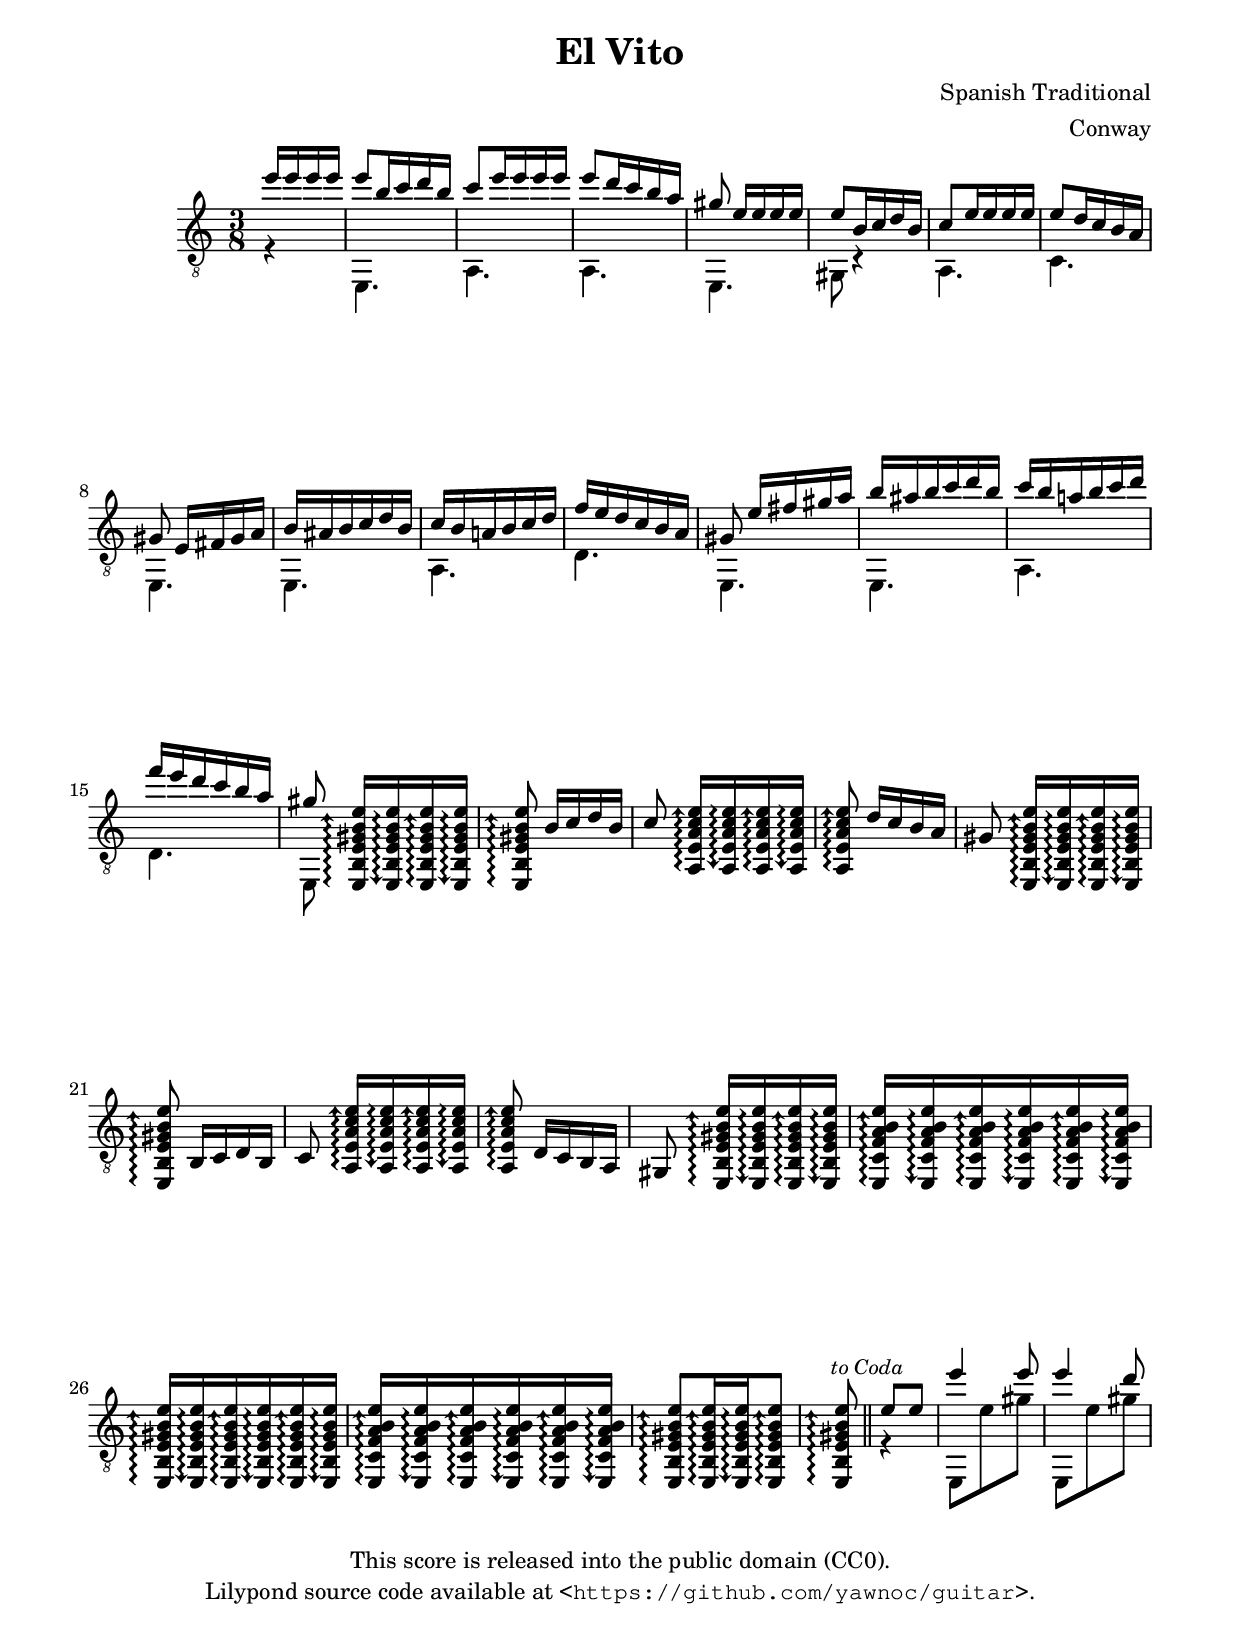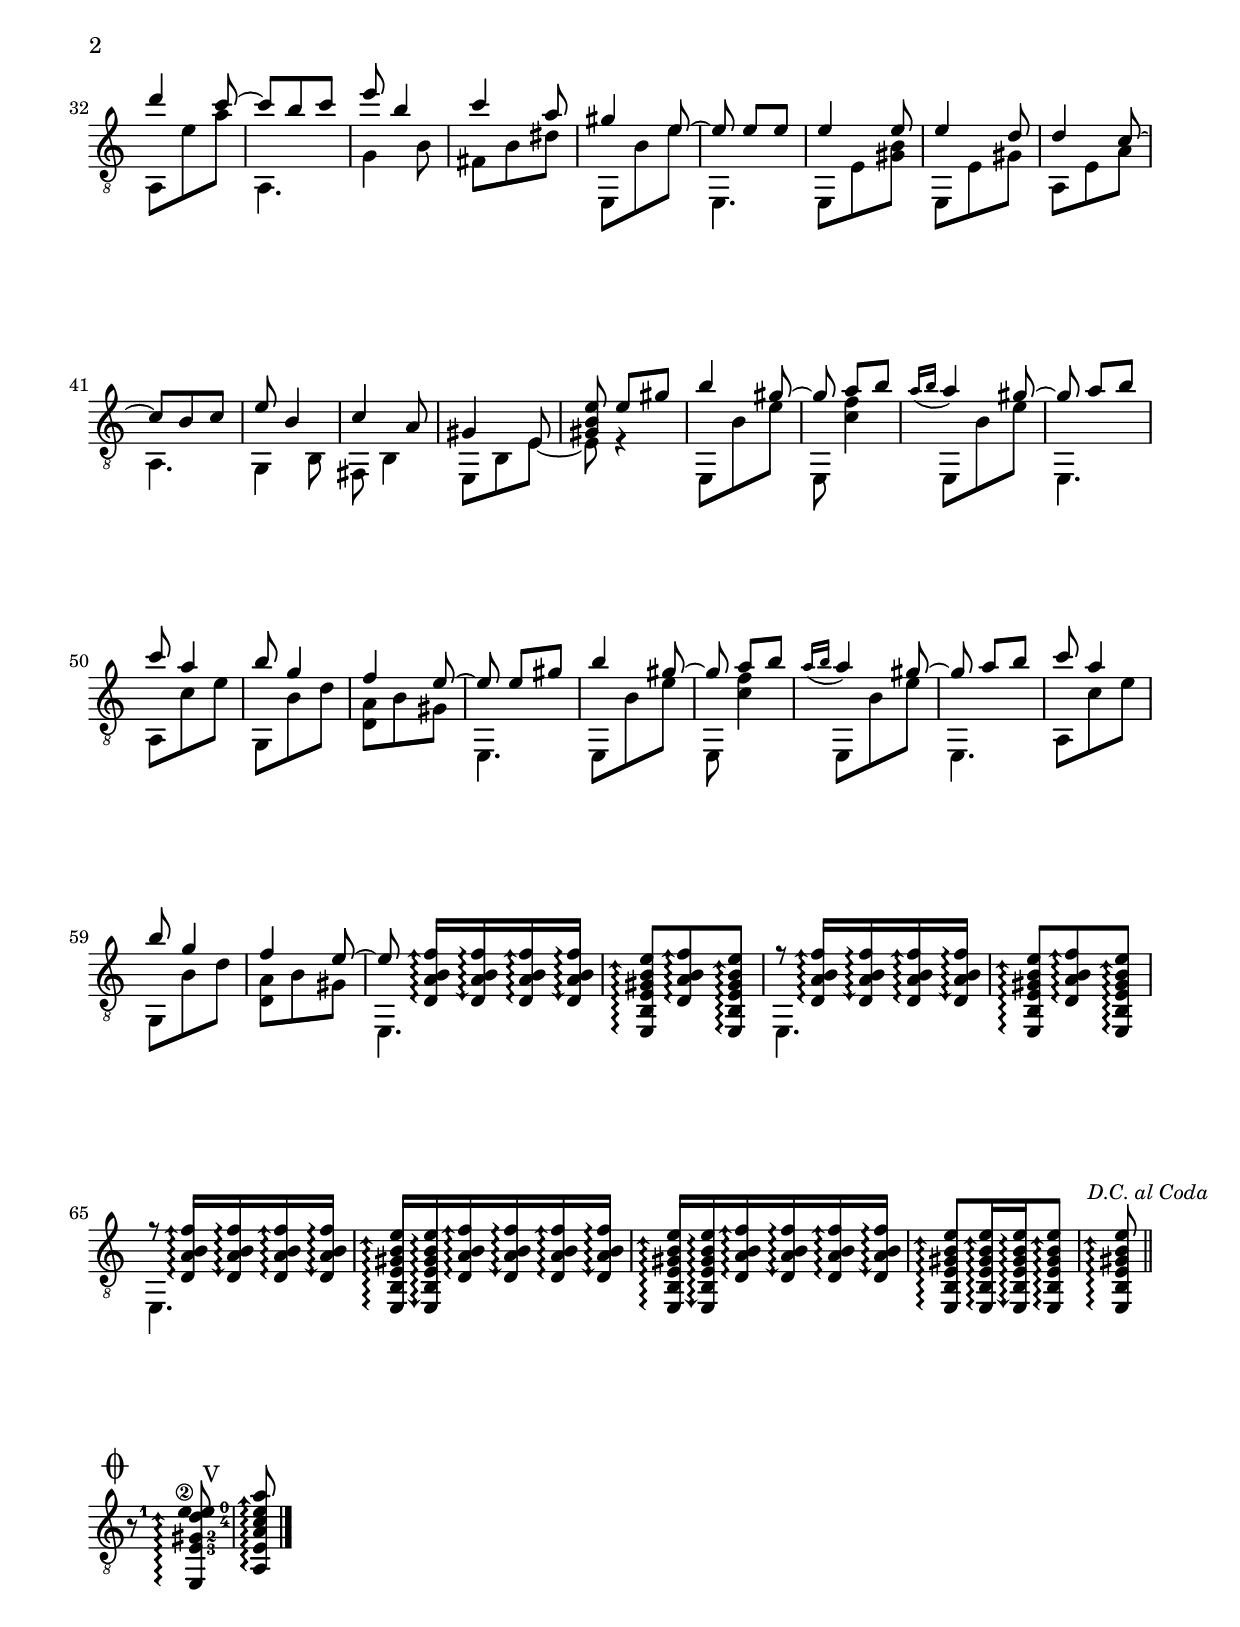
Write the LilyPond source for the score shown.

\version "2.18.2"


%%%%%%%%%%%%%%%%%%%%%%%%%%%%%%%%%%%%%%%%%%%%%%%%%%%%%%%%%%%%%%%%
% General
%%%%%%%%%%%%%%%%%%%%%%%%%%%%%%%%%%%%%%%%%%%%%%%%%%%%%%%%%%%%%%%%

\paper {
  top-margin = 1.5\cm
  left-margin = 1.5\cm
  right-margin = 1.5\cm
  bottom-margin = 1.5\cm
  ragged-last-bottom = ##f
  footnote-separator-markup = \markup { \vspace #1.5 }
}

globalSettings = {
  \accidentalStyle modern
  \compressFullBarRests
  \mergeDifferentlyHeadedOn
  \mergeDifferentlyDottedOn
  \numericTimeSignature
  \pointAndClickOff
  \override TextScript.extra-offset = #'(0 . 0.7)
  \override Score.FootnoteItem.annotation-line = ##f
}

origin-url = "https://github.com/yawnoc/guitar"

\header {
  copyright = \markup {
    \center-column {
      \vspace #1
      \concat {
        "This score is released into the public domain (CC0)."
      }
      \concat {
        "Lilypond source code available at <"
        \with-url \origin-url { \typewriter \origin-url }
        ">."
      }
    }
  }
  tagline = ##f
}

triplet = #(define-music-function
  (parser location music) (ly:music?)
  #{
    \tuplet 3/2 { $music }
  #}
)

tripletDuple = #(define-music-function
  (parser location music) (ly:music?)
  #{
    \tuplet 6/4 { $music }
  #}
)

overrideBeamedStemLengths = #(define-scheme-function
  (parser location lengths) (list?)
  #{
    \override Stem.details.beamed-lengths = $lengths
  #}
)
revertBeamedStemLengths = { \revert Stem.details.beamed-lengths }

overrideBeamVerticalPositions = #(define-scheme-function
  (parser location positions) (pair?)
  #{
    \override Beam.positions = $positions
  #}
)

%%%%%%%%%%%%%%%%%%%%%%%%%%%%%%%%%%%%%%%%%%%%%%%%%%%%%%%%%%%%%%%%
% Semantic bar lines
%%%%%%%%%%%%%%%%%%%%%%%%%%%%%%%%%%%%%%%%%%%%%%%%%%%%%%%%%%%%%%%%

barLineGoto = { \bar "||" }
barLineKeyChange = { \bar "||" }
barLineEnd = { \bar "|." }

%%%%%%%%%%%%%%%%%%%%%%%%%%%%%%%%%%%%%%%%%%%%%%%%%%%%%%%%%%%%%%%%
% Guitar notation
%%%%%%%%%%%%%%%%%%%%%%%%%%%%%%%%%%%%%%%%%%%%%%%%%%%%%%%%%%%%%%%%

stringNumbersAbove = { \set stringNumberOrientations = #'(up) }
stringNumbersBelow = { \set stringNumberOrientations = #'(down) }

fingeringAbove = { \set fingeringOrientations = #'(up) }
fingeringBelow = { \set fingeringOrientations = #'(down) }
fingeringAleft = { \set fingeringOrientations = #'(left) }
fingeringAright = { \set fingeringOrientations = #'(right) }

startGraceMusic = {
  <>(
  \override Fingering.font-size = -6
}
stopGraceMusic = {
  \revert Fingering.font-size
  <>)
}

overrideHorizontalShift = #(define-scheme-function
  (parser location distance) (number?)
  #{
    \override NoteColumn.force-hshift = $distance
  #}
)
revertHorizontalShift = { \revert NoteColumn.force-hshift }

barreSpan = #(define-music-function
  (parser location label offsetPair music)
  (string? (pair? (cons 0 0)) ly:music?)
  (let
    (
      (elements (extract-named-music music '(NoteEvent EventChord)))
    )
    (if
      (pair? elements)
      (let
        (
          (first-element (first elements))
          (last-element (last elements))
        )
        (set!
          (ly:music-property first-element 'articulations)
          (cons
            (make-music 'TextSpanEvent 'span-direction -1)
            (ly:music-property first-element 'articulations)
          )
        )
        (set!
          (ly:music-property last-element 'articulations)
          (cons
            (make-music 'TextSpanEvent 'span-direction 1)
            (ly:music-property last-element 'articulations)
          )
        )
      )
    )
  )
  #{
    \once \override TextSpanner.font-shape = #'upright
    \once \override TextSpanner.style = #'line
    \once \override TextSpanner.extra-offset = #offsetPair
    \once \override TextSpanner.bound-details = #`(
      (left
        (text . ,#{ \markup { \raise #-0.7 { #label \hspace #0.7 }} #})
        (Y . 0)
        (padding . -0.8)
        (attach-dir . -2)
      )
      (right
        (text . ,#{ \markup { \draw-line #'(0 . -1.3) } #}) ;; draw hook
        (Y . 0)
        (padding . -0.5)
        (attach-dir . 2)
      )
    )
    \once \override TextSpanner #'after-line-breaking = #(lambda (grob)
      (let*
        (
          (originalGrob (ly:grob-original grob))
          (splitGrobs (ly:spanner-broken-into originalGrob))
        )
        (if
          (and
            (>= (length splitGrobs) 2)
            (not (eq? (car (last-pair splitGrobs)) grob))
          )
          (begin
            (ly:grob-set-nested-property! grob
              '(bound-details right text)
              #{ \markup { \draw-line #'(0 . 0) } #} ;; suppress draw hook
            )
            (ly:grob-set-property! grob
              'extra-offset
              (cons
                (car offsetPair)
                (+ (cdr offsetPair) 0.7) ;; correction for suppressed hook
              )
            )
            (ly:grob-set-nested-property! grob
              '(bound-details right padding)
              #'-3 ;; increase spanner length
            )
          )
        )
      )
    )
    $music
  #}
)

barre = #(define-scheme-function
  (parser location label) (string?)
  #{
    \markup {
      \center-align {
        \hspace #0.7
        $label
      }
    }
  #}
)

nudgeNextBarre = #(define-scheme-function
  (parser location distance) (number?)
  #{
    \once \override TextScript.X-offset = $distance
  #}
)

position = #(define-scheme-function
  (parser location label) (string?)
  #{
    \markup {
      \center-align {
        \hspace #0.5
        $label
      }
    }
  #}
)

#(define-markup-command
  (markupString layout properties stringNumber) (markup?)
  (interpret-markup layout properties
    #{
      \markup \circle { \bold #stringNumber }
    #}
  )
)

#(define-markup-command
  (resonatesOn layout properties note stringNumber) (markup? markup?)
  (interpret-markup layout properties
    #{
      \markup { #note "resonates on" \markupString #stringNumber }
    #}
  )
)

%%%%%%%%%%%%%%%%%%%%%%%%%%%%%%%%%%%%%%%%%%%%%%%%%%%%%%%%%%%%%%%%
% Goto statements
%%%%%%%%%%%%%%%%%%%%%%%%%%%%%%%%%%%%%%%%%%%%%%%%%%%%%%%%%%%%%%%%

overrideGotoVisibility = {
  \once \override Score.RehearsalMark #'break-visibility = #'#(#t #t #f)
}

makeGotoMark = #(define-scheme-function
  (parser location label) (string?)
  #{
    \mark \markup { \small \italic $label }
  #}
)

simultaneousMarkSeparator = {
  \cadenzaOn
    s1073741824 % stupid, but works
  \cadenzaOff
}

coda = {
  \overrideGotoVisibility
  \mark \markup { \musicglyph #"scripts.coda" }
}

fine = {
  \overrideGotoVisibility
  \makeGotoMark Fine
}

dcAlCoda = {
  \overrideGotoVisibility
  \makeGotoMark "D.C. al Coda"
}

dcAlFine = {
  \overrideGotoVisibility
  \makeGotoMark "D.C. al Fine"
}

toCoda = {
  \overrideGotoVisibility
  \makeGotoMark "to Coda"
}



\header {
  title = "El Vito"
  composer = "Spanish Traditional"
  arranger = "Conway"
}


\paper {
  ragged-last = ##t
}


initialSignatures = {
  \clef "treble_8"
  \key a \minor
  \time 3/8
}


highVoiceMusic = {
  
  \globalSettings
  
  % Main theme high
  \partial 4
  \relative c'' {
    e16 e e e |
    e8 b16 c d b |
    c8 e16 e e e |
    e8 d16 c b a |
    gis8
  }
  
  % Main theme low
  \barNumberCheck #4
  \relative c' {
    e16[ e e e] |
    e8 b16 c d b |
    c8 e16 e e e |
    e8 d16 c b a |
    gis8
  }
  
  % Scale run low
  \barNumberCheck #8
  \relative c {
    e16[ fis gis a] |
    b ais b c d b |
    c b a b c d |
    f e d c b a |
    gis8
  }
  
  % Scale run high
  \barNumberCheck #12
  \relative c' {
    e16[ fis gis a] |
    b ais b c d b |
    c b a b c d |
    f e d c b a |
    gis8
  }
  
  % Strummed main theme high
  \barNumberCheck #16
  \relative c' {
    \arpeggioArrowUp
    <e b gis e b e,>16[ \arpeggio
      \arpeggioArrowDown
      <e b gis e b e,> \arpeggio
      \arpeggioArrowUp
      <e b gis e b e,> \arpeggio
      \arpeggioArrowDown
      <e b gis e b e,>] \arpeggio|
      \arpeggioArrowUp
    <e b gis e b e,>8 \arpeggio b16[ c d b] |
    c8
      \arpeggioArrowUp
      <e c a e a,>16[ \arpeggio
      \arpeggioArrowDown
      <e c a e a,> \arpeggio
      \arpeggioArrowUp
      <e c a e a,> \arpeggio
      \arpeggioArrowDown
      <e c a e a,>] \arpeggio
    \arpeggioArrowUp
    <e c a e a,>8 \arpeggio d16[ c b a] |
    gis8
  }
  
  % Strummed main theme low
  \barNumberCheck #20
  \relative c' {
    \arpeggioArrowUp
    <e b gis e b e,>16[ \arpeggio
      \arpeggioArrowDown
      <e b gis e b e,> \arpeggio
      \arpeggioArrowUp
      <e b gis e b e,> \arpeggio
      \arpeggioArrowDown
      <e b gis e b e,>] \arpeggio |
    \arpeggioArrowUp
    <e b gis e b e,>8 \arpeggio b,16[ c d b] |
    c8
      \arpeggioArrowUp
      <e' c a e a,>16[ \arpeggio
      \arpeggioArrowDown
      <e c a e a,> \arpeggio
      \arpeggioArrowUp
      <e c a e a,> \arpeggio
      \arpeggioArrowDown
      <e c a e a,>] \arpeggio
    \arpeggioArrowUp
    <e c a e a,>8 \arpeggio d,16[ c b a] |
    gis8
  }
  
  % Strummed interlude
  \barNumberCheck #24
  \relative c' {
    \arpeggioArrowUp
    <e b gis e b e,>16[ \arpeggio
      \arpeggioArrowDown
      <e b gis e b e,> \arpeggio
      \arpeggioArrowUp
      <e b gis e b e,> \arpeggio
      \arpeggioArrowDown
      <e b gis e b e,>] \arpeggio |
    \arpeggioArrowUp
    <e b a f c e,> \arpeggio
      \arpeggioArrowDown
      <e b a f c e,> \arpeggio
      \arpeggioArrowUp
      <e b a f c e,> \arpeggio
      \arpeggioArrowDown
      <e b a f c e,> \arpeggio
      \arpeggioArrowUp
      <e b a f c e,> \arpeggio
      \arpeggioArrowDown
      <e b a f c e,> \arpeggio |
    \arpeggioArrowUp
    <e b gis e b e,> \arpeggio
      \arpeggioArrowDown
      <e b gis e b e,> \arpeggio
      \arpeggioArrowUp
      <e b gis e b e,> \arpeggio
      \arpeggioArrowDown
      <e b gis e b e,> \arpeggio
      \arpeggioArrowUp
      <e b gis e b e,> \arpeggio
      \arpeggioArrowDown
      <e b gis e b e,> \arpeggio |
    \arpeggioArrowUp
    <e b a f c e,> \arpeggio
      \arpeggioArrowDown
      <e b a f c e,> \arpeggio
      \arpeggioArrowUp
      <e b a f c e,> \arpeggio
      \arpeggioArrowDown
      <e b a f c e,> \arpeggio
      \arpeggioArrowUp
      <e b a f c e,> \arpeggio
      \arpeggioArrowDown
      <e b a f c e,> \arpeggio |
    \arpeggioArrowUp
    <e b gis e b e,>8 \arpeggio
      <e b gis e b e,>16 \arpeggio
      \arpeggioArrowDown
      <e b gis e b e,> \arpeggio
      \arpeggioArrowUp
      <e b gis e b e,>8 \arpeggio |
    <e b gis e b e,>8 \arpeggio
      \bar "||" \toCoda
  }
  
  % Lyrical theme high
  \barNumberCheck #29
  \relative c' {
    e8 e |
    e'4 e8 |
    e4 d8 |
    d4 c8~ |
    c b c |
    e b4 |
    c4 a8 |
    gis4 e8~ |
    e
  }
  
  % Lyrical theme low
  \barNumberCheck #37
  \relative c' {
    e8[ e] |
    e4 e8 |
    e4 d8 |
    d4 c8~ |
    c b c |
    e b4 |
    c4 a8 |
    gis4 e8 |
    <gis b e>
  }
  
  % Bull-fighting theme
  \barNumberCheck 45
  \relative c' {
    e8[ gis] |
    b4 gis8~ |
    gis8 a[ b] |
    \grace { a16_( b } a4) gis8~ |
    gis8 a[ b] |
    c8 a4 |
    b8 g4 |
    f4 e8~ |
    e8
  }
  
  % Bull-fighting theme again
  \barNumberCheck 53
  \relative c' {
    e8[ gis] |
    b4 gis8~ |
    gis8 a[ b] |
    \grace { a16_( b } a4) gis8~ |
    gis8 a[ b] |
    c8 a4 |
    b8 g4 |
    f4 e8~ |
    e8
  }
  
  % Returning strummed interlude
  \barNumberCheck 61
  \relative c' {
    \arpeggioArrowUp
    <f b, a d,>16[ \arpeggio
      \arpeggioArrowDown
      <f b, a d,> \arpeggio
      \arpeggioArrowUp
      <f b, a d,> \arpeggio
      \arpeggioArrowDown
      <f b, a d,>] \arpeggio |
    \arpeggioArrowUp
    <e b gis e b e,>8 \arpeggio
      <f b, a d,> \arpeggio
      <e b gis e b e,> \arpeggio |
    r8
    \arpeggioArrowUp
      <f b, a d,>16 \arpeggio
      \arpeggioArrowDown
      <f b, a d,> \arpeggio
      \arpeggioArrowUp
      <f b, a d,> \arpeggio
      \arpeggioArrowDown
      <f b, a d,> \arpeggio |
    \arpeggioArrowUp
    <e b gis e b e,>8 \arpeggio
      <f b, a d,> \arpeggio
      <e b gis e b e,> \arpeggio |
    r8
    \arpeggioArrowUp
      <f b, a d,>16 \arpeggio
      \arpeggioArrowDown
      <f b, a d,> \arpeggio
      \arpeggioArrowUp
      <f b, a d,> \arpeggio
      \arpeggioArrowDown
      <f b, a d,> \arpeggio |
    \arpeggioArrowUp
    <e b gis e b e,>16 \arpeggio
      \arpeggioArrowDown
      <e b gis e b e,> \arpeggio
      \arpeggioArrowUp
      <f b, a d,> \arpeggio
      \arpeggioArrowDown
      <f b, a d,> \arpeggio
      \arpeggioArrowUp
      <f b, a d,> \arpeggio
      \arpeggioArrowDown
      <f b, a d,> \arpeggio |
    \arpeggioArrowUp
    <e b gis e b e,>16 \arpeggio
      \arpeggioArrowDown
      <e b gis e b e,> \arpeggio
      \arpeggioArrowUp
      <f b, a d,> \arpeggio
      \arpeggioArrowDown
      <f b, a d,> \arpeggio
      \arpeggioArrowUp
      <f b, a d,> \arpeggio
      \arpeggioArrowDown
      <f b, a d,> \arpeggio |
    \arpeggioArrowUp
    <e b gis e b e,>8 \arpeggio
      <e b gis e b e,>16 \arpeggio
      \arpeggioArrowDown
      <e b gis e b e,> \arpeggio
      \arpeggioArrowUp
      <e b gis e b e,>8 \arpeggio |
    <e b gis e b e,>8 \arpeggio
      \bar "||" \dcAlCoda
  }
  
  % Finishing chords
  \break
  \simultaneousMarkSeparator
  \coda
  \barNumberCheck 69
  \relative c' {
    \arpeggioArrowUp
    b8\rest
    <<
      \fingeringAright
      \once \override Staff.AccidentalPlacement.right-padding = #-0.8
      \once \override Arpeggio.padding = #1
      \nudgeNextBarre #1.7
      { <e,, e'-3 gis!-2 d'-4 e-0> \arpeggio^\position V }
        \\
      \fingeringAleft
      { \once \hide Stem <e''-1 \2> }
    >> |
    <a,, e' a c e a> \arpeggio
      \bar "|."
  }
  
}


lowVoiceMusic = {
  
  \globalSettings
  
  % Main theme high
  \partial 4
  \relative c, {
    r4 |
    e4. |
    a |
    a |
    e |
  }
  
  % Main theme low
  \barNumberCheck #5
  \relative c {
    gis8 r4 |
    a4. |
    c |
    e, |
  }
  
  % Scale run low
  \barNumberCheck #9
  \relative c, {
    e4. |
    a |
    d |
    e, |
  }
  
  % Scale run high
  \barNumberCheck #13
  \relative c, {
    e4. |
    a |
    d |
    e,8
  }
  
  % Strummed main theme high
  \barNumberCheck #16
  {
    s4 |
    s4. * 3 |
    s8
  }
  
  % Strummed main theme low
  \barNumberCheck #20
  {
    s4 |
    s4. * 3 |
    s8
  }
  
  % Strummed interlude
  \barNumberCheck #24
  {
    s4 |
    s4. * 4 |
    s8
  }
  
  % Lyrical theme high
  \barNumberCheck #29
  \relative c, {
    r4 |
    e8 e'' gis |
    e,, e'' gis |
    a,, e'' a |
    a,,4. |
    g'4 b8 |
    fis b dis |
    e,, b'' e |
    e,,4. |
  }
  
  % Lyrical theme low
  \barNumberCheck #38
  \relative c, {
    e8 e' <gis b> |
    e, e' gis |
    a, e' a |
    a,4. |
    g4 b8 |
    fis8 b4 |
    e,8 b' e~ |
    e
  }
  
  % Bull-fighting theme
  \barNumberCheck 45
  \relative c, {
    r4 |
    e8 b'' e |
    e,, <c'' f>4 |
    e,,8 b'' e |
    e,,4. |
    a8 c' e |
    g,, b' d |
    <a d,> b gis |
    e,4. |
  }
  
  % Bull-fighting theme again
  \barNumberCheck 54
  \relative c, {
    e8 b'' e |
    e,, <c'' f>4 |
    e,,8 b'' e |
    e,,4. |
    a8 c' e |
    g,, b' d |
    <a d,> b gis |
    e,4. |
  }
  
  % Returning strummed interlude
  \barNumberCheck 62
  \relative c, {
    s4. |
    e4. |
    s4. |
    e4. |
    s4. * 3 |
    s8
  }
  
}


allMusic = {
  \initialSignatures
  <<
    << \highVoiceMusic >>
      \\
    << \lowVoiceMusic >>
  >>
}


\score {
  \allMusic
}
